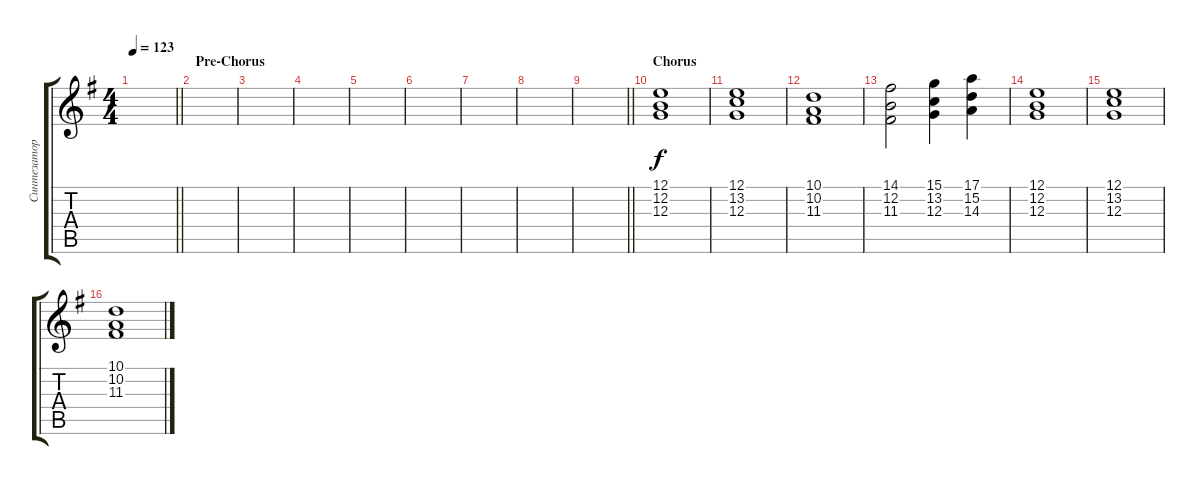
\track ("Синтезатор" "Синтезатор") {instrument churchorgan}
\staff {score tabs}
\tuning (E4 B3 G3 D3 A2 E2) {hide}
\ts (4 4)
\tempo 123
\clef g2
\barLineRight lightlight
\ks eminor
|
\section ("" "Pre-Chorus")
|
|
|
|
|
|
|
\barLineRight lightlight
|
\section ("" "Chorus")
(12.1 12.2 12.3).1 |
(12.1 13.2 12.3).1 |
(10.1 10.2 11.3).1 |
(14.1 12.2 11.3).2 (15.1 13.2 12.3).4 (17.1 15.2 14.3).4 |
(12.1 12.2 12.3).1 |
(12.1 13.2 12.3).1 |
(10.1 10.2 11.3).1
